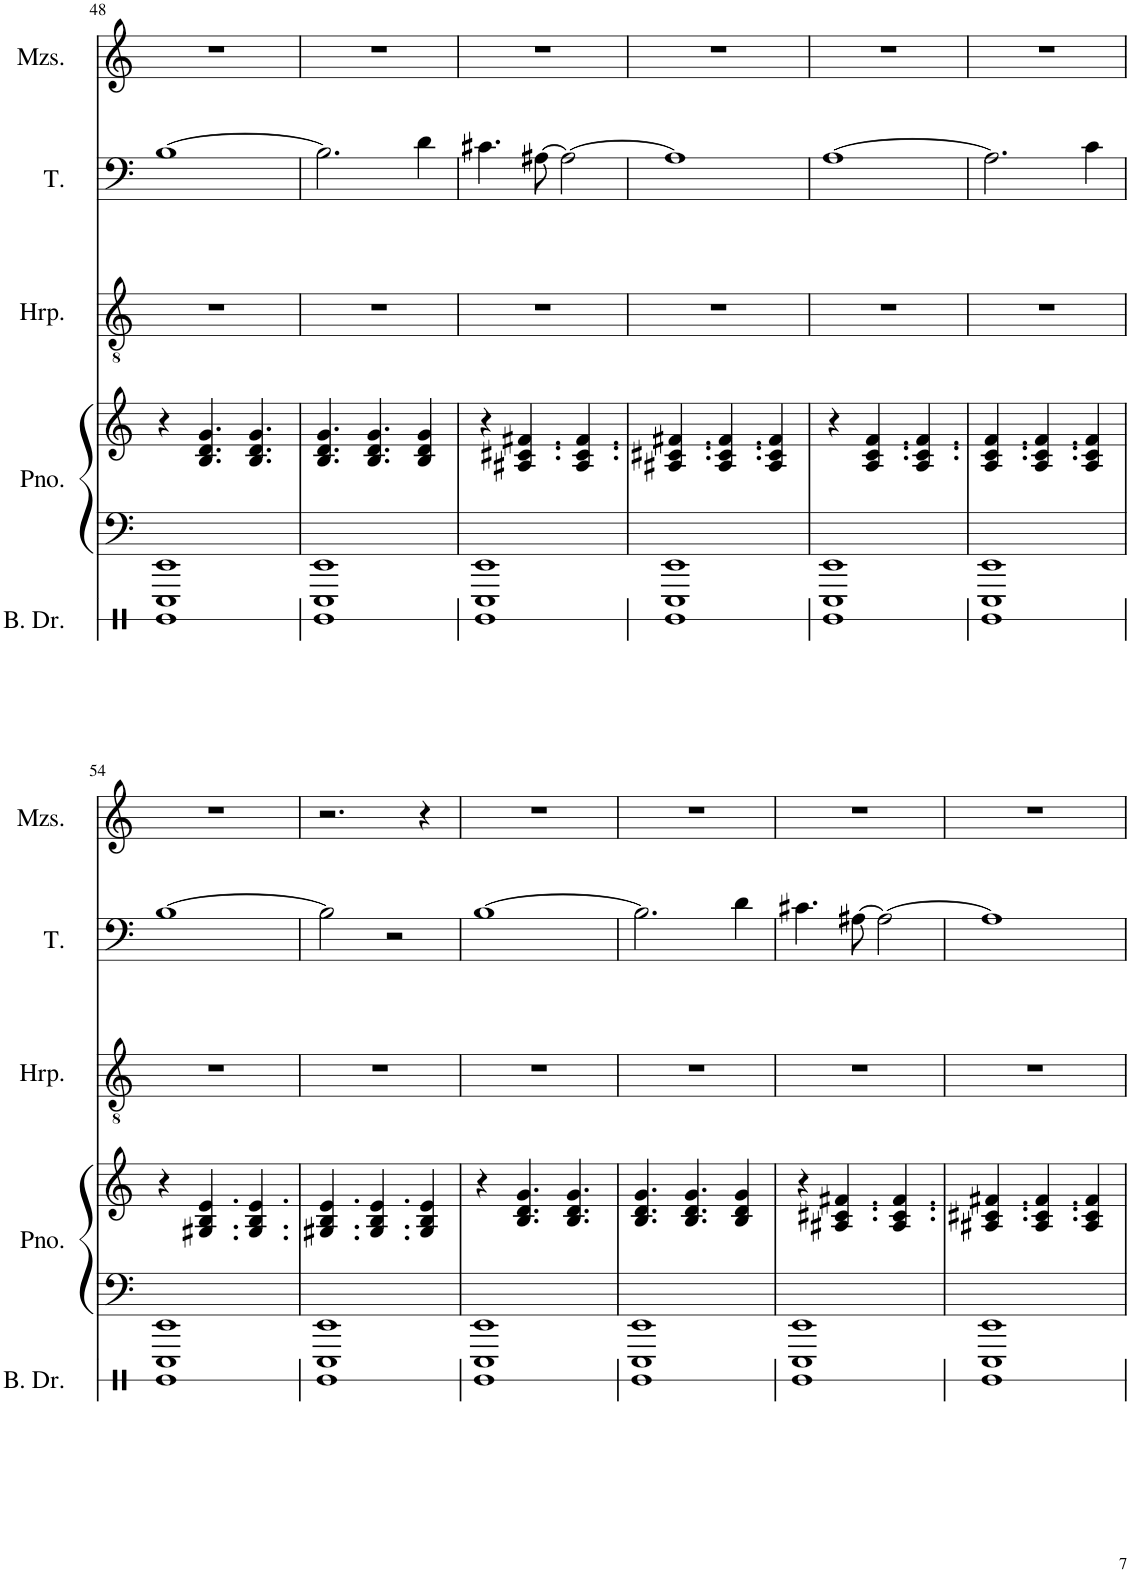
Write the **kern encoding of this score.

**kern	**kern	**kern	**kern	**kern	**kern
*part5	*part4	*part4	*part3	*part2	*part1
*staff6	*staff5	*staff4	*staff3	*staff2	*staff1
*I"Bass Drum	*I"Piano	*	*I"Harp	*I"Tenor	*I"Mezzo-soprano
*I'B. Dr.	*I'Pno.	*	*I'Hrp.	*I'T.	*I'Mzs.
!!LO:PB:g=z
*clefX	*clefF4	*clefG2	*clefGv2	*clefF4	*clefG2
*k[]	*k[]	*k[]	*k[]	*k[]	*k[]
*M4/4	*M4/4	*M4/4	*M4/4	*M4/4	*M4/4
=48	=48	=48	=48	=48	=48
1Re	1EEE 1EE	4r	1r	[1B	1r
.	.	4.B/ 4.d/ 4.g/	.	.	.
.	.	4.B/ 4.d/ 4.g/	.	.	.
=49	=49	=49	=49	=49	=49
1Re	1EEE 1EE	4.B/ 4.d/ 4.g/	1r	2.B\]	1r
.	.	4.B/ 4.d/ 4.g/	.	.	.
.	.	4B/ 4d/ 4g/	.	4d\	.
=50	=50	=50	=50	=50	=50
1Re	1EEE 1EE	4r	1r	4.c#X\	1r
.	.	4.A#X/ 4.c#X/ 4.f#X/	.	.	.
.	.	.	.	[8A#X\	.
.	.	.	.	2A#\_	.
.	.	4.A#/ 4.c#/ 4.f#/	.	.	.
=51	=51	=51	=51	=51	=51
1Re	1EEE 1EE	4.A#X/ 4.c#X/ 4.f#X/	1r	1A#]	1r
.	.	4.A#/ 4.c#/ 4.f#/	.	.	.
.	.	4A#/ 4c#/ 4f#/	.	.	.
=52	=52	=52	=52	=52	=52
1Re	1EEE 1EE	4r	1r	[1A	1r
.	.	4.A/ 4.c/ 4.f/	.	.	.
.	.	4.A/ 4.c/ 4.f/	.	.	.
=53	=53	=53	=53	=53	=53
1Re	1EEE 1EE	4.A/ 4.c/ 4.f/	1r	2.A\]	1r
.	.	4.A/ 4.c/ 4.f/	.	.	.
.	.	4A/ 4c/ 4f/	.	4c\	.
!!LO:LB:g=z
=54	=54	=54	=54	=54	=54
1Re	1EEE 1EE	4r	1r	[1B	1r
.	.	4.G#X/ 4.B/ 4.e/	.	.	.
.	.	4.G#/ 4.B/ 4.e/	.	.	.
=55	=55	=55	=55	=55	=55
1Re	1EEE 1EE	4.G#X/ 4.B/ 4.e/	1r	2B\]	2.r
.	.	4.G#/ 4.B/ 4.e/	.	.	.
.	.	.	.	2r	.
.	.	4G#/ 4B/ 4e/	.	.	4r
=56	=56	=56	=56	=56	=56
1Re	1EEE 1EE	4r	1r	[1B	1r
.	.	4.B/ 4.d/ 4.g/	.	.	.
.	.	4.B/ 4.d/ 4.g/	.	.	.
=57	=57	=57	=57	=57	=57
1Re	1EEE 1EE	4.B/ 4.d/ 4.g/	1r	2.B\]	1r
.	.	4.B/ 4.d/ 4.g/	.	.	.
.	.	4B/ 4d/ 4g/	.	4d\	.
=58	=58	=58	=58	=58	=58
1Re	1EEE 1EE	4r	1r	4.c#X\	1r
.	.	4.A#X/ 4.c#X/ 4.f#X/	.	.	.
.	.	.	.	[8A#X\	.
.	.	.	.	2A#\_	.
.	.	4.A#/ 4.c#/ 4.f#/	.	.	.
=59	=59	=59	=59	=59	=59
1Re	1EEE 1EE	4.A#X/ 4.c#X/ 4.f#X/	1r	1A#]	1r
.	.	4.A#/ 4.c#/ 4.f#/	.	.	.
.	.	4A#/ 4c#/ 4f#/	.	.	.
=	=	=	=	=	=
*-	*-	*-	*-	*-	*-
